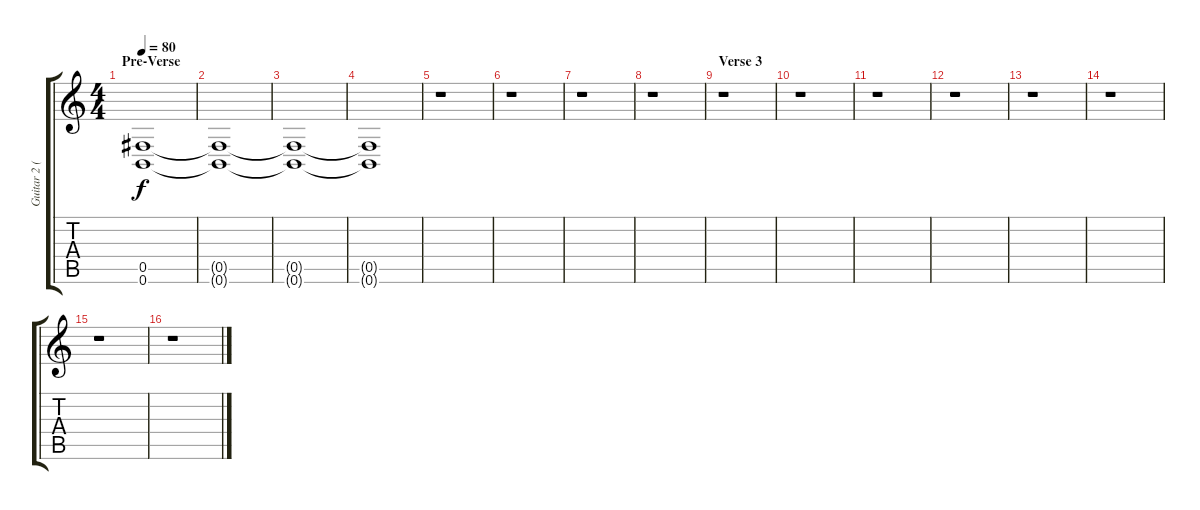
\track ("Guitar 2 (P.Mueller)" "Guitar 2 (") {instrument distortionguitar}
\staff {score tabs}
\tuning (Db4 Ab3 E3 B2 Gb2 B1) {hide}
\ts (4 4)
\section ("" "Pre-Verse")
\tempo 80
\clef g2
\ks c
(0.5 0.6).1{dy f volume 8 balance 8} |
(0.5{t} 0.6{t}).1 |
(0.5{t} 0.6{t}).1{volume 0} |
(0.5{t} 0.6{t}).1 |
r.1 |
r.1 |
r.1 |
r.1 |
\section ("" "Verse 3")
r.1 |
r.1 |
r.1 |
r.1 |
r.1 |
r.1 |
r.1 |
r.1
